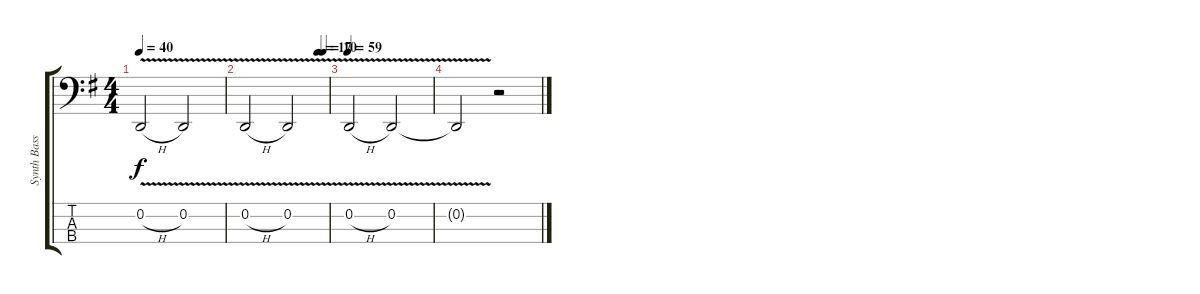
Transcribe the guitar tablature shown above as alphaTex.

\track ("Synth Bass" "Synth Bass") {instrument lead8bassandlead}
\staff {score tabs}
\tuning (G2 D2 A1 E1) {hide}
\ts (4 4)
\tempo 40
\clef f4
\ks g
0.2{v h}.2{dy f} 0.2{v}.2 |
\tempo (17 0.875)
\tempo (10 0.9375)
0.2{v h}.2 0.2{v}.2 |
\tempo 59
0.2{v h}.2{volume 12} 0.2{v}.2 |
0.2{t}.2 r.2
